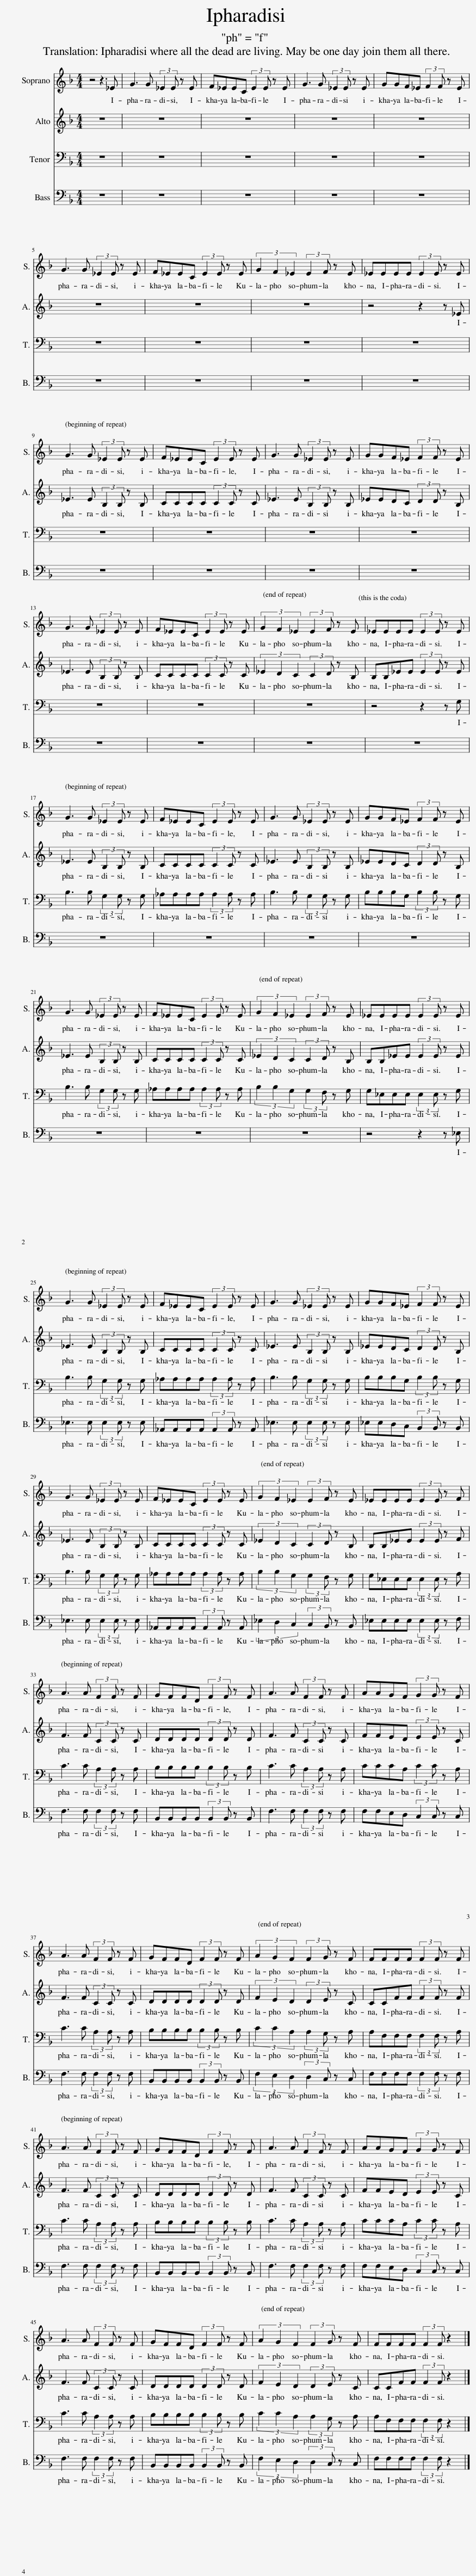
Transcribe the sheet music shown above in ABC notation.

X:1
%%score 1 2 3 4
L:1/8
M:4/4
I:linebreak $
K:F
V:1 treble
V:2 treble
V:3 bass
V:4 bass
V:1
 z4 z3 _E | G3 G (3:2:2_E2 E z E | F_EEC (3:2:2E2 E z E | G3 G (3:2:2_E2 E z E | GGF_E (3:2:2F2 F z E |$ %5
 G3 G (3:2:2_E2 E z E | F_EEC (3:2:2E2 E z E | (3G2 F2 _E2 (3:2:2E2 F z E | _EEEE (3:2:2E2 E z E |$ G3 G (3:2:2_E2 E z E | %10
 F_EEC (3:2:2E2 E z E | G3 G (3:2:2_E2 E z E | GGF_E (3:2:2F2 F z E |$ G3 G (3:2:2_E2 E z E | F_EEC (3:2:2E2 E z E | %15
 (3G2 F2 _E2 (3:2:2E2 F z E | _EEEE (3:2:2E2 E z E |$ G3 G (3:2:2_E2 E z E | F_EEC (3:2:2E2 E z E | G3 G (3:2:2_E2 E z E | %20
 GGF_E (3:2:2F2 F z E |$ G3 G (3:2:2_E2 E z E | F_EEC (3:2:2E2 E z E | (3G2 F2 _E2 (3:2:2E2 F z E | _EEEE (3:2:2E2 E z E |$ %25
 G3 G (3:2:2_E2 E z E | F_EEC (3:2:2E2 E z E | G3 G (3:2:2_E2 E z E | GGF_E (3:2:2F2 F z E |$ G3 G (3:2:2_E2 E z E | %30
 F_EEC (3:2:2E2 E z E | (3G2 F2 _E2 (3:2:2E2 F z E | _EEEE (3:2:2E2 E z F |$ A3 A (3:2:2F2 F z F | GFFD (3:2:2F2 F z F | %35
 A3 A (3:2:2F2 F z F | AAGF (3:2:2G2 G z F |$ A3 A (3:2:2F2 F z F | GFFD (3:2:2F2 F z F | (3A2 G2 F2 (3:2:2F2 G z F | %40
 FFFF (3:2:2F2 F z F |$ A3 A (3:2:2F2 F z F | GFFD (3:2:2F2 F z F | A3 A (3:2:2F2 F z F | AAGF (3:2:2G2 G z F |$ %45
 A3 A (3:2:2F2 F z F | GFFD (3:2:2F2 F z F | (3A2 G2 F2 (3:2:2F2 G z F | FFFF (3:2:2F2 F z2 |] %49
V:2
 z8 | z8 | z8 | z8 | z8 |$ %5
 z8 | z8 | z8 | z4 z2 z _E |$ _E3 E (3:2:2B,2 B, z B, | %10
 CCCC (3:2:2C2 C z C | _E3 E (3:2:2B,2 B, z B, | _EEDC (3:2:2D2 D z B, |$ _E3 E (3:2:2B,2 B, z B, | CCCC (3:2:2C2 C z C | %15
 (3_E2 D2 C2 (3:2:2C2 D z B, | B,B,_EE (3:2:2E2 E z E |$ _E3 E (3:2:2B,2 B, z B, | CCCC (3:2:2C2 C z C | _E3 E (3:2:2B,2 B, z B, | %20
 _EEDC (3:2:2D2 D z B, |$ _E3 E (3:2:2B,2 B, z B, | CCCC (3:2:2C2 C z C | (3_E2 D2 C2 (3:2:2C2 D z B, | B,B,_EE (3:2:2E2 E z E |$ %25
 _E3 E (3:2:2B,2 B, z B, | CCCC (3:2:2C2 C z C | _E3 E (3:2:2B,2 B, z B, | _EEDC (3:2:2D2 D z B, |$ _E3 E (3:2:2B,2 B, z B, | %30
 CCCC (3:2:2C2 C z C | (3_E2 D2 C2 (3:2:2C2 D z B, | B,B,_EE (3:2:2E2 E z F |$ F3 F (3:2:2C2 C z C | DDDD (3:2:2D2 D z D | %35
 F3 F (3:2:2C2 C z C | FFED (3:2:2E2 E z C |$ F3 F (3:2:2C2 C z C | DDDD (3:2:2D2 D z D | (3F2 E2 D2 (3:2:2D2 E z C | %40
 CCFF (3:2:2F2 F z F |$ F3 F (3:2:2C2 C z C | DDDD (3:2:2D2 D z D | F3 F (3:2:2C2 C z C | FFED (3:2:2E2 E z C |$ %45
 F3 F (3:2:2C2 C z C | DDDD (3:2:2D2 D z D | (3F2 E2 D2 (3:2:2D2 E z C | CCFF (3:2:2F2 F z2 |] %49
V:3
 z8 | z8 | z8 | z8 | z8 |$ %5
 z8 | z8 | z8 | z8 |$ z8 | %10
 z8 | z8 | z8 |$ z8 | z8 | %15
 z8 | z4 z2 z G, |$ B,3 B, (3:2:2G,2 G, z G, | _A,A,A,A, (3:2:2A,2 A, z A, | B,3 B, (3:2:2G,2 G, z G, | %20
 B,B,B,G, (3:2:2B,2 B, z G, |$ B,3 B, (3:2:2G,2 G, z G, | _A,A,A,A, (3:2:2A,2 A, z A, | (3B,2 B,2 G,2 (3:2:2G,2 F, z G, | G,_E,E,E, (3:2:2E,2 E, z G, |$ %25
 B,3 B, (3:2:2G,2 G, z G, | _A,A,A,A, (3:2:2A,2 A, z A, | B,3 B, (3:2:2G,2 G, z G, | B,B,B,G, (3:2:2B,2 B, z G, |$ B,3 B, (3:2:2G,2 G, z G, | %30
 _A,A,A,A, (3:2:2A,2 A, z A, | (3B,2 B,2 G,2 (3:2:2G,2 F, z G, | G,_E,E,E, (3:2:2E,2 E, z A, |$ C3 C (3:2:2A,2 A, z A, | B,B,B,B, (3:2:2B,2 B, z B, | %35
 C3 C (3:2:2A,2 A, z A, | CCCA, (3:2:2C2 C z A, |$ C3 C (3:2:2A,2 A, z A, | B,B,B,B, (3:2:2B,2 B, z B, | (3C2 C2 A,2 (3:2:2A,2 G, z A, | %40
 A,F,F,F, (3:2:2F,2 F, z A, |$ C3 C (3:2:2A,2 A, z A, | B,B,B,B, (3:2:2B,2 B, z B, | C3 C (3:2:2A,2 A, z A, | CCCA, (3:2:2C2 C z A, |$ %45
 C3 C (3:2:2A,2 A, z A, | B,B,B,B, (3:2:2B,2 B, z B, | (3C2 C2 A,2 (3:2:2A,2 G, z A, | A,F,F,F, (3:2:2F,2 F, z2 |] %49
V:4
 z8 | z8 | z8 | z8 | z8 |$ %5
 z8 | z8 | z8 | z8 |$ z8 | %10
 z8 | z8 | z8 |$ z8 | z8 | %15
 z8 | z8 |$ z8 | z8 | z8 | %20
 z8 |$ z8 | z8 | z8 | z4 z2 z _E, |$ %25
 _E,3 E, (3:2:2E,2 E, z E, | _A,,A,,A,,A,, (3:2:2A,,2 A,, z A,, | _E,3 E, (3:2:2E,2 E, z E, | _E,E,D,C, (3:2:2B,,2 B,, z B,, |$ _E,3 E, (3:2:2E,2 E, z E, | %30
 _A,,A,,A,,A,, (3:2:2A,,2 A,, z A,, | (3_E,2 D,2 C,2 (3:2:2C,2 B,, z B,, | _E,E,E,E, (3:2:2E,2 E, z F, |$ F,3 F, (3:2:2F,2 F, z F, | B,,B,,B,,B,, (3:2:2B,,2 B,, z B,, | %35
 F,3 F, (3:2:2F,2 F, z F, | F,F,E,D, (3:2:2C,2 C, z C, |$ F,3 F, (3:2:2F,2 F, z F, | B,,B,,B,,B,, (3:2:2B,,2 B,, z B,, | (3F,2 E,2 D,2 (3:2:2D,2 C, z C, | %40
 F,F,F,F, (3:2:2F,2 F, z F, |$ F,3 F, (3:2:2F,2 F, z F, | B,,B,,B,,B,, (3:2:2B,,2 B,, z B,, | F,3 F, (3:2:2F,2 F, z F, | F,F,E,D, (3:2:2C,2 C, z C, |$ %45
 F,3 F, (3:2:2F,2 F, z F, | B,,B,,B,,B,, (3:2:2B,,2 B,, z B,, | (3F,2 E,2 D,2 (3:2:2D,2 C, z C, | F,F,F,F, (3:2:2F,2 F, z2 |] %49
